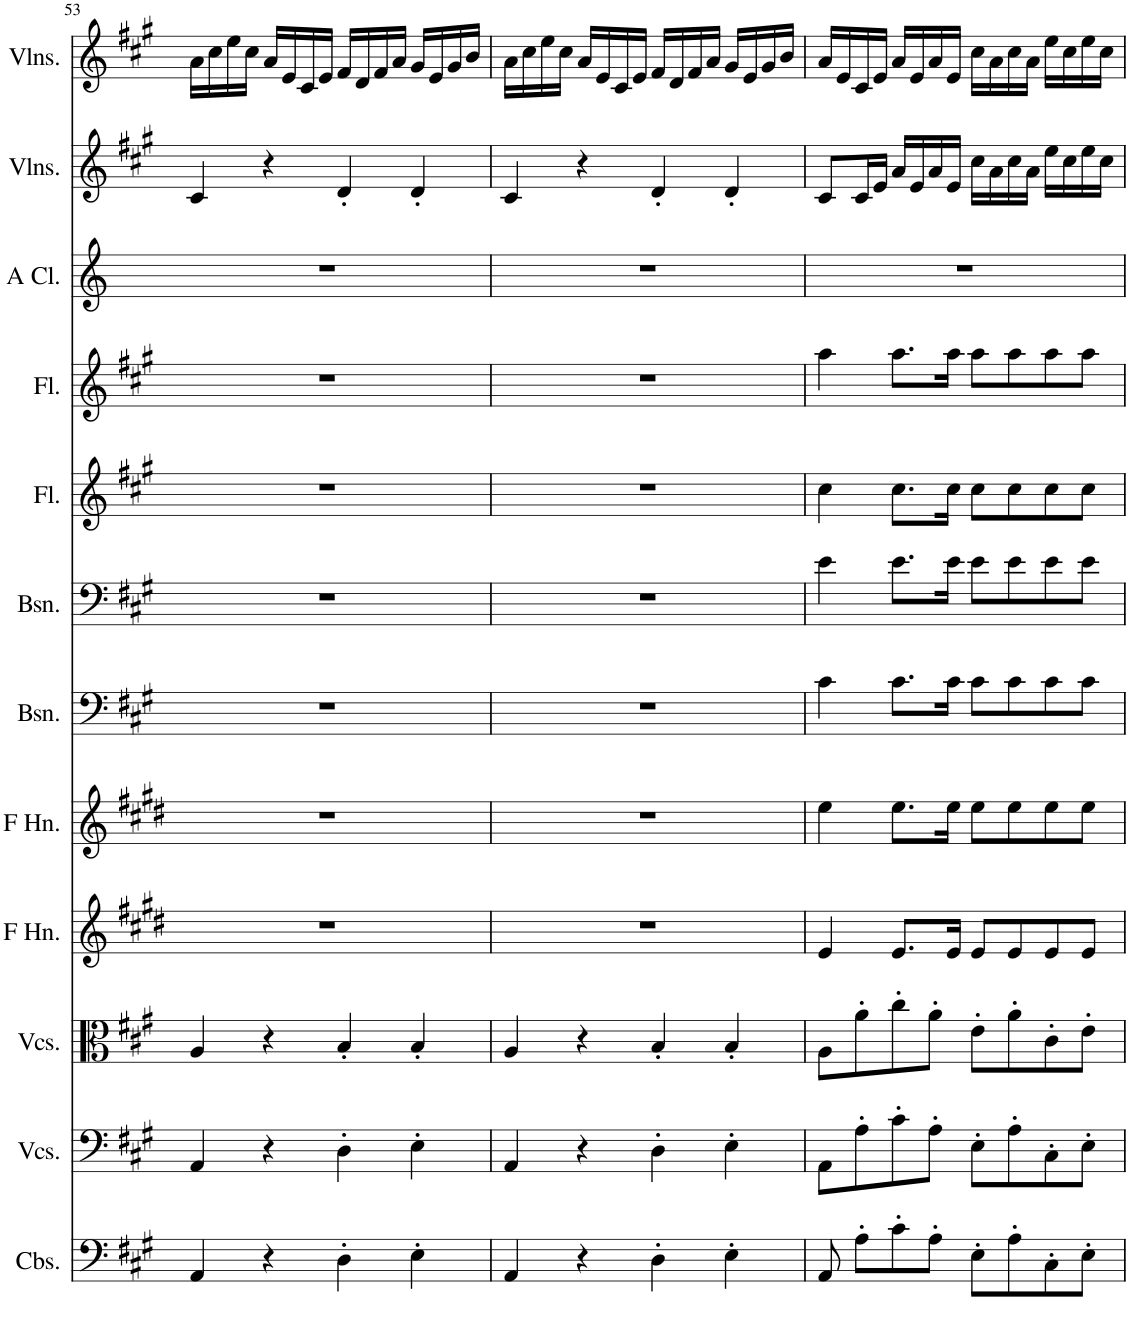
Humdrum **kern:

**kern	**kern	**kern	**kern	**kern	**kern	**kern	**kern	**kern	**kern	**kern	**kern
*part12	*part11	*part10	*part9	*part8	*part7	*part6	*part5	*part4	*part3	*part2	*part1
*staff12	*staff11	*staff10	*staff9	*staff8	*staff7	*staff6	*staff5	*staff4	*staff3	*staff2	*staff1
*I"Contrabasses, Contrabass	*I"Violoncellos, Cello	*I"Violoncellos, Viola	*I"Horn in F, A Horn 2	*I"Horn in F, A Horn 1	*I"Bassoon, Bassoon 2	*I"Bassoon, Bassoon 1	*I"Flute, Flute 2	*I"Flute, Flute 1	*I"A Clarinet, Solo A Clarinet	*I"Violins, Violin 2	*I"Violins, Violin 1
*I'Cbs.	*I'Vcs.	*I'Vcs.	*I'F Hn.	*I'F Hn.	*I'Bsn.	*I'Bsn.	*I'Fl.	*I'Fl.	*I'A Cl.	*I'Vlns.	*I'Vlns.
!!LO:PB:g=z
*clefF4	*clefF4	*clefC3	*clefG2	*clefG2	*clefF4	*clefF4	*clefG2	*clefG2	*clefG2	*clefG2	*clefG2
*Trd7c12	*	*	*Trd4c7	*Trd4c7	*	*	*	*	*Trd2c3	*	*
*k[f#c#g#]	*k[f#c#g#]	*k[f#c#g#]	*k[f#c#g#d#]	*k[f#c#g#d#]	*k[f#c#g#]	*k[f#c#g#]	*k[f#c#g#]	*k[f#c#g#]	*k[]	*k[f#c#g#]	*k[f#c#g#]
*M4/4	*M4/4	*M4/4	*M4/4	*M4/4	*M4/4	*M4/4	*M4/4	*M4/4	*M4/4	*M4/4	*M4/4
=53	=53	=53	=53	=53	=53	=53	=53	=53	=53	=53	=53
4AA/	4AA/	4A/	1r	1r	1r	1r	1r	1r	1r	4c#/	16a\LL
.	.	.	.	.	.	.	.	.	.	.	16cc#\
.	.	.	.	.	.	.	.	.	.	.	16ee\
.	.	.	.	.	.	.	.	.	.	.	16cc#\JJ
4r	4r	4r	.	.	.	.	.	.	.	4r	16a/LL
.	.	.	.	.	.	.	.	.	.	.	16e/
.	.	.	.	.	.	.	.	.	.	.	16c#/
.	.	.	.	.	.	.	.	.	.	.	16e/JJ
4D'\	4D'\	4B'/	.	.	.	.	.	.	.	4d'/	16f#/LL
.	.	.	.	.	.	.	.	.	.	.	16d/
.	.	.	.	.	.	.	.	.	.	.	16f#/
.	.	.	.	.	.	.	.	.	.	.	16a/JJ
4E'\	4E'\	4B'/	.	.	.	.	.	.	.	4d'/	16g#/LL
.	.	.	.	.	.	.	.	.	.	.	16e/
.	.	.	.	.	.	.	.	.	.	.	16g#/
.	.	.	.	.	.	.	.	.	.	.	16b/JJ
=54	=54	=54	=54	=54	=54	=54	=54	=54	=54	=54	=54
4AA/	4AA/	4A/	1r	1r	1r	1r	1r	1r	1r	4c#/	16a\LL
.	.	.	.	.	.	.	.	.	.	.	16cc#\
.	.	.	.	.	.	.	.	.	.	.	16ee\
.	.	.	.	.	.	.	.	.	.	.	16cc#\JJ
4r	4r	4r	.	.	.	.	.	.	.	4r	16a/LL
.	.	.	.	.	.	.	.	.	.	.	16e/
.	.	.	.	.	.	.	.	.	.	.	16c#/
.	.	.	.	.	.	.	.	.	.	.	16e/JJ
4D'\	4D'\	4B'/	.	.	.	.	.	.	.	4d'/	16f#/LL
.	.	.	.	.	.	.	.	.	.	.	16d/
.	.	.	.	.	.	.	.	.	.	.	16f#/
.	.	.	.	.	.	.	.	.	.	.	16a/JJ
4E'\	4E'\	4B'/	.	.	.	.	.	.	.	4d'/	16g#/LL
.	.	.	.	.	.	.	.	.	.	.	16e/
.	.	.	.	.	.	.	.	.	.	.	16g#/
.	.	.	.	.	.	.	.	.	.	.	16b/JJ
=55	=55	=55	=55	=55	=55	=55	=55	=55	=55	=55	=55
8AA/	8AA\L	8A\L	4e/	4ee\	4c#\	4e\	4cc#\	4aa\	1r	8c#/L	16a/LL
.	.	.	.	.	.	.	.	.	.	.	16e/
8A'\L	8A'\	8a'\	.	.	.	.	.	.	.	16c#/L	16c#/
.	.	.	.	.	.	.	.	.	.	16e/JJ	16e/JJ
8c#'\	8c#'\	8cc#'\	8.e/L	8.ee\L	8.c#\L	8.e\L	8.cc#\L	8.aa\L	.	16a/LL	16a/LL
.	.	.	.	.	.	.	.	.	.	16e/	16e/
8A'\J	8A'\J	8a'\J	.	.	.	.	.	.	.	16a/	16a/
.	.	.	16e/Jk	16ee\Jk	16c#\Jk	16e\Jk	16cc#\Jk	16aa\Jk	.	16e/JJ	16e/JJ
8E'\L	8E'\L	8e'\L	8e/L	8ee\L	8c#\L	8e\L	8cc#\L	8aa\L	.	16cc#\LL	16cc#\LL
.	.	.	.	.	.	.	.	.	.	16a\	16a\
8A'\	8A'\	8a'\	8e/	8ee\	8c#\	8e\	8cc#\	8aa\	.	16cc#\	16cc#\
.	.	.	.	.	.	.	.	.	.	16a\JJ	16a\JJ
8C#'\	8C#'\	8c#'\	8e/	8ee\	8c#\	8e\	8cc#\	8aa\	.	16ee\LL	16ee\LL
.	.	.	.	.	.	.	.	.	.	16cc#\	16cc#\
8E'\J	8E'\J	8e'\J	8e/J	8ee\J	8c#\J	8e\J	8cc#\J	8aa\J	.	16ee\	16ee\
.	.	.	.	.	.	.	.	.	.	16cc#\JJ	16cc#\JJ
=	=	=	=	=	=	=	=	=	=	=	=
*-	*-	*-	*-	*-	*-	*-	*-	*-	*-	*-	*-
